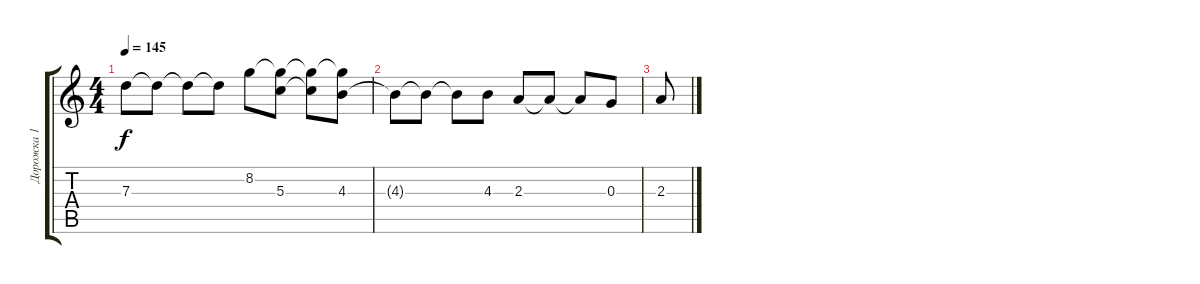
\track ("Дорожка 1" "Дорожка 1") {instrument acousticguitarnylon}
\staff {score tabs}
\tuning (E4 B3 G3 D3 A2 E2) {hide}
\ts (4 4)
\tempo 145
\clef g2
\ks c
7.3.8{dy f} 7.3{t}.8 7.3{t}.8 7.3{t}.8 8.2.8 (8.2{t} 5.3).8 (8.2{t} 5.3{t}).8 (8.2{t} 4.3).8 |
4.3{t}.8{volume 1} 4.3{t}.8 4.3{t}.8 4.3.8 2.3.8 2.3{t}.8 2.3{t}.8 0.3.8 |
2.3.8{volume 1}
